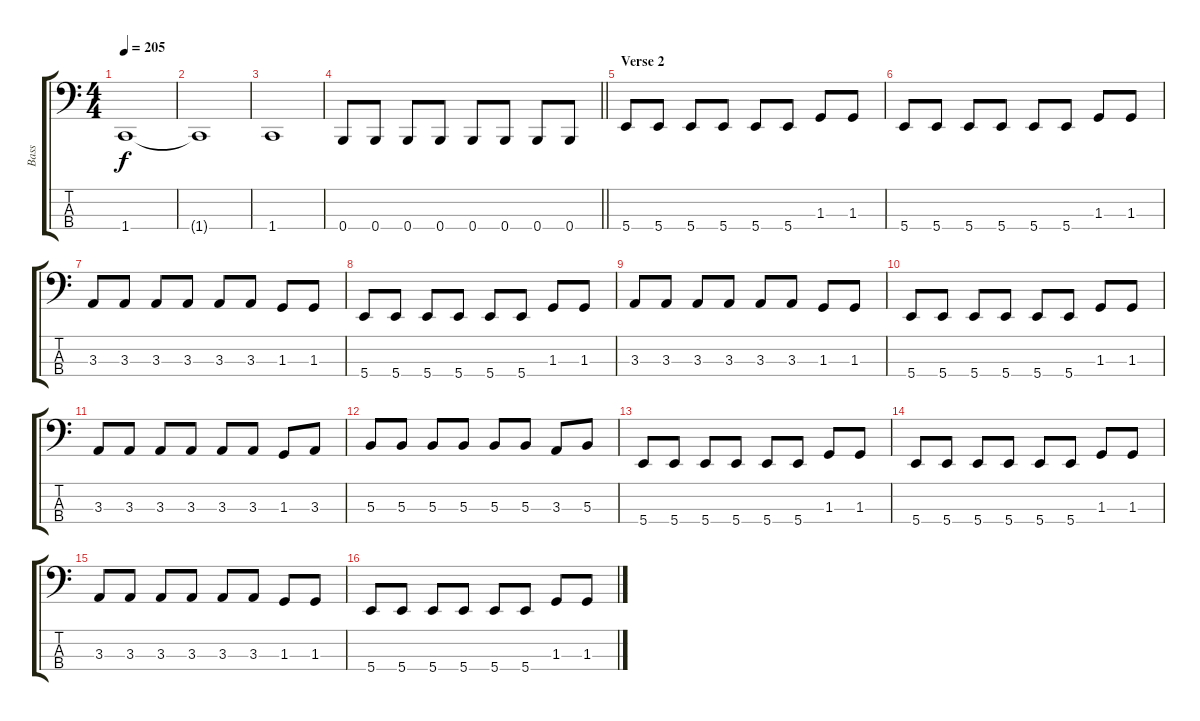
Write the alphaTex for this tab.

\track ("Bass" "Bass") {instrument electricbassfinger}
\staff {score tabs}
\tuning (E2 B1 Gb1 B0) {hide}
\ts (4 4)
\tempo 205
\clef f4
\ks c
1.4.1{dy f} |
1.4{t}.1 |
1.4.1 |
\barLineRight lightlight
0.4.8 0.4.8 0.4.8 0.4.8 0.4.8 0.4.8 0.4.8 0.4.8 |
\section ("" "Verse 2")
5.4.8{volume 16} 5.4.8 5.4.8 5.4.8 5.4.8 5.4.8 1.3.8 1.3.8 |
5.4.8 5.4.8 5.4.8 5.4.8 5.4.8 5.4.8 1.3.8 1.3.8 |
3.3.8 3.3.8 3.3.8 3.3.8 3.3.8 3.3.8 1.3.8 1.3.8 |
5.4.8 5.4.8 5.4.8 5.4.8 5.4.8 5.4.8 1.3.8 1.3.8 |
3.3.8 3.3.8 3.3.8 3.3.8 3.3.8 3.3.8 1.3.8 1.3.8 |
5.4.8 5.4.8 5.4.8 5.4.8 5.4.8 5.4.8 1.3.8 1.3.8 |
3.3.8 3.3.8 3.3.8 3.3.8 3.3.8 3.3.8 1.3.8 3.3.8 |
5.3.8 5.3.8 5.3.8 5.3.8 5.3.8 5.3.8 3.3.8 5.3.8 |
5.4.8 5.4.8 5.4.8 5.4.8 5.4.8 5.4.8 1.3.8 1.3.8 |
5.4.8 5.4.8 5.4.8 5.4.8 5.4.8 5.4.8 1.3.8 1.3.8 |
3.3.8 3.3.8 3.3.8 3.3.8 3.3.8 3.3.8 1.3.8 1.3.8 |
5.4.8 5.4.8 5.4.8 5.4.8 5.4.8 5.4.8 1.3.8 1.3.8
